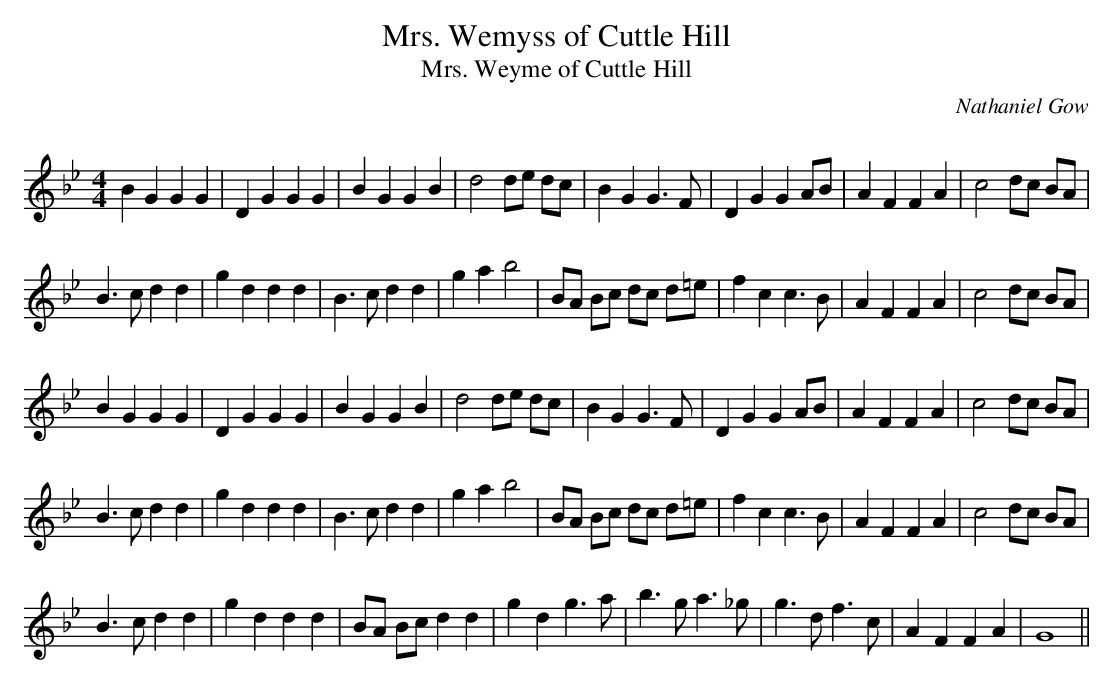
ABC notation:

X:1
T: Mrs. Wemyss of Cuttle Hill
T: Mrs. Weyme of Cuttle Hill
C:Nathaniel Gow
Q: 232
K:Gm
M:4/4
L:1/8
B2 G2 G2 G2|D2 G2 G2 G2|B2 G2 G2 B2|d4 de dc|B2 G2 G3F|D2 G2 G2 AB|A2 F2 F2 A2|c4 dc BA|
B3c d2 d2|g2 d2 d2 d2|B3c d2 d2|g2 a2 b4|BA Bc dc d=e|f2 c2 c3B|A2 F2 F2 A2|c4 dc BA|
B2 G2 G2 G2|D2 G2 G2 G2|B2 G2 G2 B2|d4 de dc|B2 G2 G3F|D2 G2 G2 AB|A2 F2 F2 A2|c4 dc BA|
B3c d2 d2|g2 d2 d2 d2|B3c d2 d2|g2 a2 b4|BA Bc dc d=e|f2 c2 c3B|A2 F2 F2 A2|c4 dc BA|
B3c d2 d2|g2 d2 d2 d2|BA Bc d2 d2|g2 d2 g3a|b3g a3_g|g3d f3c|A2 F2 F2 A2|G8||
